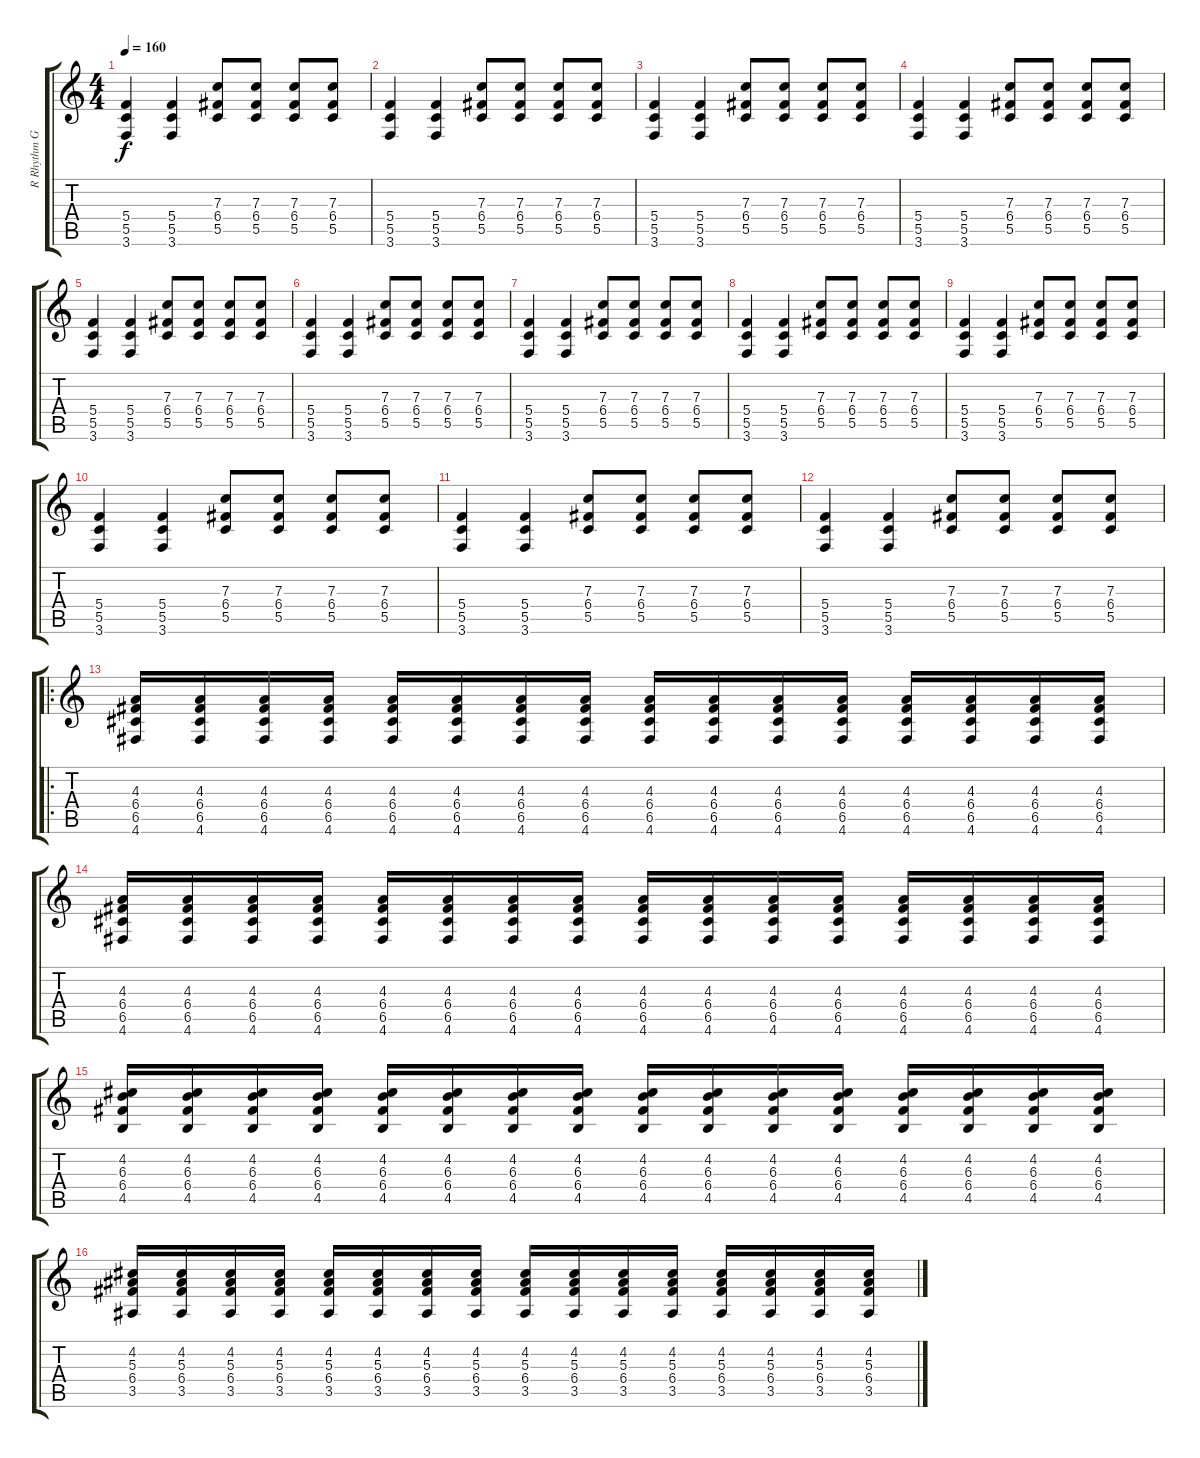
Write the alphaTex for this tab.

\track ("R Rhythm Guitar" "R Rhythm G") {instrument distortionguitar}
\staff {score tabs}
\tuning (D4 A3 F3 C3 G2 D2) {hide}
\ts (4 4)
\tempo 160
\clef g2
\ks c
(5.4 5.5 3.6).4{dy f} (5.4 5.5 3.6).4 (7.3 6.4 5.5).8 (7.3 6.4 5.5).8 (7.3 6.4 5.5).8 (7.3 6.4 5.5).8 |
(5.4 5.5 3.6).4 (5.4 5.5 3.6).4 (7.3 6.4 5.5).8 (7.3 6.4 5.5).8 (7.3 6.4 5.5).8 (7.3 6.4 5.5).8 |
(5.4 5.5 3.6).4 (5.4 5.5 3.6).4 (7.3 6.4 5.5).8 (7.3 6.4 5.5).8 (7.3 6.4 5.5).8 (7.3 6.4 5.5).8 |
(5.4 5.5 3.6).4 (5.4 5.5 3.6).4 (7.3 6.4 5.5).8 (7.3 6.4 5.5).8 (7.3 6.4 5.5).8 (7.3 6.4 5.5).8 |
(5.4 5.5 3.6).4 (5.4 5.5 3.6).4 (7.3 6.4 5.5).8 (7.3 6.4 5.5).8 (7.3 6.4 5.5).8 (7.3 6.4 5.5).8 |
(5.4 5.5 3.6).4 (5.4 5.5 3.6).4 (7.3 6.4 5.5).8 (7.3 6.4 5.5).8 (7.3 6.4 5.5).8 (7.3 6.4 5.5).8 |
(5.4 5.5 3.6).4 (5.4 5.5 3.6).4 (7.3 6.4 5.5).8 (7.3 6.4 5.5).8 (7.3 6.4 5.5).8 (7.3 6.4 5.5).8 |
(5.4 5.5 3.6).4 (5.4 5.5 3.6).4 (7.3 6.4 5.5).8 (7.3 6.4 5.5).8 (7.3 6.4 5.5).8 (7.3 6.4 5.5).8 |
(5.4 5.5 3.6).4 (5.4 5.5 3.6).4 (7.3 6.4 5.5).8 (7.3 6.4 5.5).8 (7.3 6.4 5.5).8 (7.3 6.4 5.5).8 |
(5.4 5.5 3.6).4 (5.4 5.5 3.6).4 (7.3 6.4 5.5).8 (7.3 6.4 5.5).8 (7.3 6.4 5.5).8 (7.3 6.4 5.5).8 |
(5.4 5.5 3.6).4 (5.4 5.5 3.6).4 (7.3 6.4 5.5).8 (7.3 6.4 5.5).8 (7.3 6.4 5.5).8 (7.3 6.4 5.5).8 |
(5.4 5.5 3.6).4 (5.4 5.5 3.6).4 (7.3 6.4 5.5).8 (7.3 6.4 5.5).8 (7.3 6.4 5.5).8 (7.3 6.4 5.5).8 |
\ro
(4.3 6.4 6.5 4.6).16 (4.3 6.4 6.5 4.6).16 (4.3 6.4 6.5 4.6).16 (4.3 6.4 6.5 4.6).16 (4.3 6.4 6.5 4.6).16 (4.3 6.4 6.5 4.6).16 (4.3 6.4 6.5 4.6).16 (4.3 6.4 6.5 4.6).16 (4.3 6.4 6.5 4.6).16 (4.3 6.4 6.5 4.6).16 (4.3 6.4 6.5 4.6).16 (4.3 6.4 6.5 4.6).16 (4.3 6.4 6.5 4.6).16 (4.3 6.4 6.5 4.6).16 (4.3 6.4 6.5 4.6).16 (4.3 6.4 6.5 4.6).16 |
(4.3 6.4 6.5 4.6).16 (4.3 6.4 6.5 4.6).16 (4.3 6.4 6.5 4.6).16 (4.3 6.4 6.5 4.6).16 (4.3 6.4 6.5 4.6).16 (4.3 6.4 6.5 4.6).16 (4.3 6.4 6.5 4.6).16 (4.3 6.4 6.5 4.6).16 (4.3 6.4 6.5 4.6).16 (4.3 6.4 6.5 4.6).16 (4.3 6.4 6.5 4.6).16 (4.3 6.4 6.5 4.6).16 (4.3 6.4 6.5 4.6).16 (4.3 6.4 6.5 4.6).16 (4.3 6.4 6.5 4.6).16 (4.3 6.4 6.5 4.6).16 |
(4.2 6.3 6.4 4.5).16 (4.2 6.3 6.4 4.5).16 (4.2 6.3 6.4 4.5).16 (4.2 6.3 6.4 4.5).16 (4.2 6.3 6.4 4.5).16 (4.2 6.3 6.4 4.5).16 (4.2 6.3 6.4 4.5).16 (4.2 6.3 6.4 4.5).16 (4.2 6.3 6.4 4.5).16 (4.2 6.3 6.4 4.5).16 (4.2 6.3 6.4 4.5).16 (4.2 6.3 6.4 4.5).16 (4.2 6.3 6.4 4.5).16 (4.2 6.3 6.4 4.5).16 (4.2 6.3 6.4 4.5).16 (4.2 6.3 6.4 4.5).16 |
(4.2 5.3 6.4 3.5).16 (4.2 5.3 6.4 3.5).16 (4.2 5.3 6.4 3.5).16 (4.2 5.3 6.4 3.5).16 (4.2 5.3 6.4 3.5).16 (4.2 5.3 6.4 3.5).16 (4.2 5.3 6.4 3.5).16 (4.2 5.3 6.4 3.5).16 (4.2 5.3 6.4 3.5).16 (4.2 5.3 6.4 3.5).16 (4.2 5.3 6.4 3.5).16 (4.2 5.3 6.4 3.5).16 (4.2 5.3 6.4 3.5).16 (4.2 5.3 6.4 3.5).16 (4.2 5.3 6.4 3.5).16 (4.2 5.3 6.4 3.5).16
